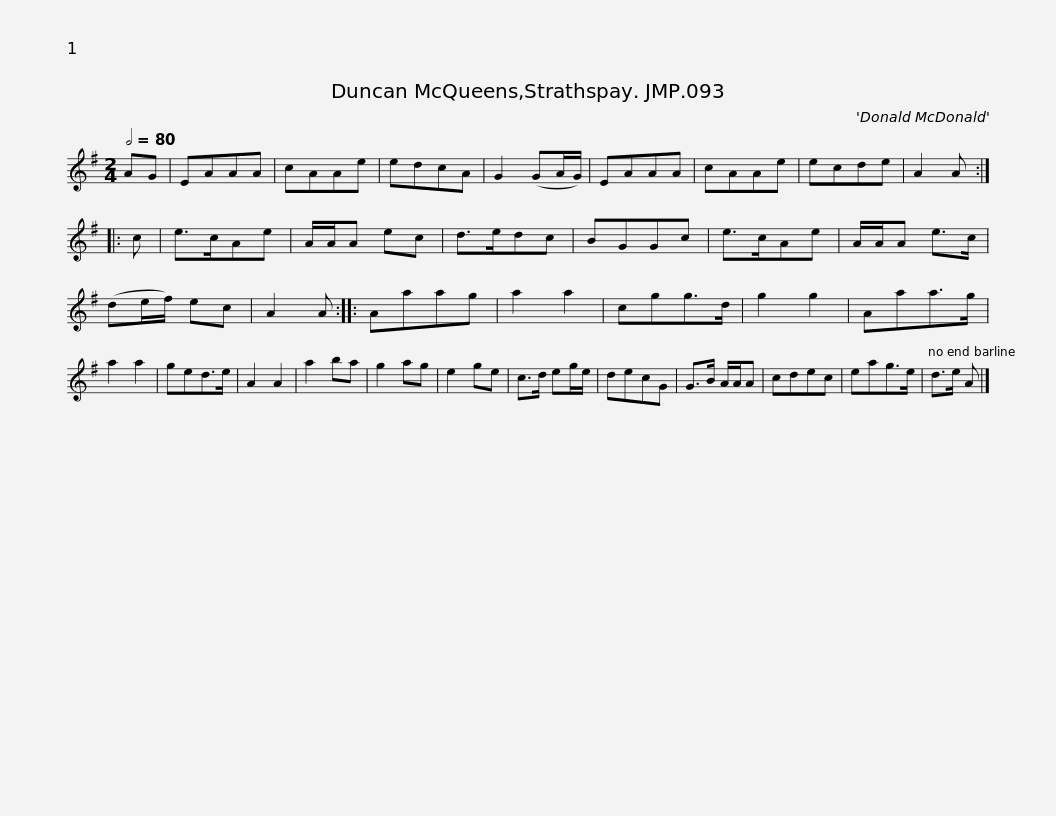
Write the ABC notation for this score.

X:1
L:1/8
Q:1/2=80
M:2/4
I:linebreak $
K:G
V:1 treble
V:1
 AG | EAAA | cAAe | edcA | G2 (GA/G/) | %5
 EAAA | cAAe | ecde | A2 A ::$ c | %10
 e>cAe | A/A/A ec | d>edc | BGGc | e>cAe | %15
 A/A/A e>c | (de/f/) ec | A2 A ::$ Aaag | a2 a2 | %20
 cgg>d | g2 g2 | Aaa>g | a2 a2 | ged>e | %25
 A2 A2 | a2 ba |$ g2 ag | e2 ge | c>d eg/e/ | %30
 decG | G>B A/A/A | cdec | eag>e | d>e A |] %35
